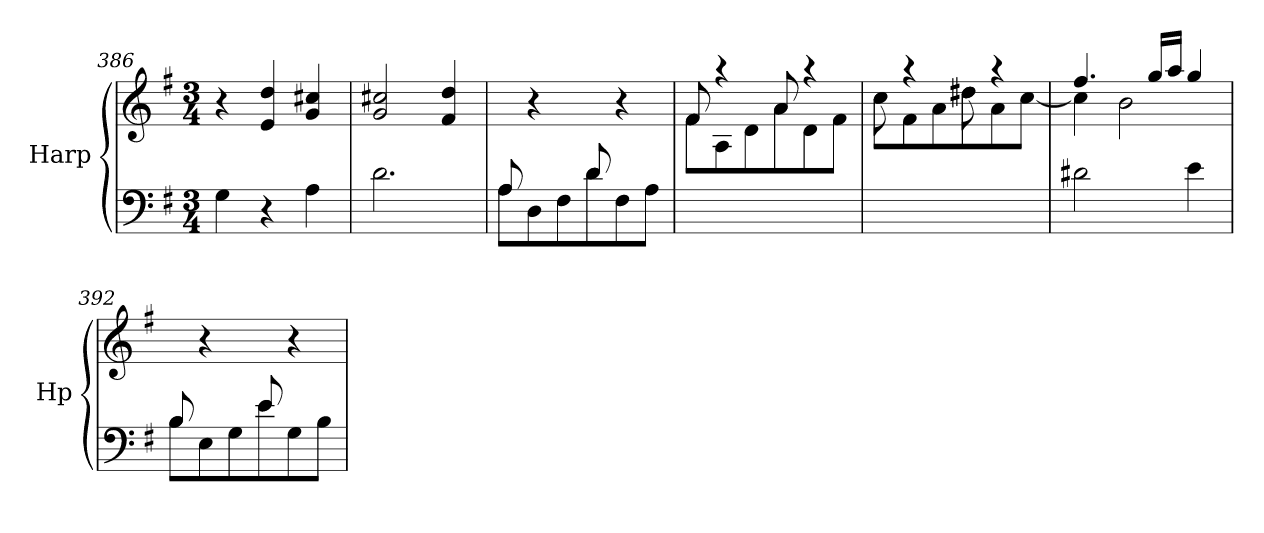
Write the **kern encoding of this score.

**kern	**kern
*part1	*part1
*staff2	*staff1
*I"Harp	*
*I'Hp	*
*clefF4	*clefG2
*k[f#]	*k[f#]
*M3/4	*M3/4
=386	=386
4G\	4r
4r	4e/ 4dd/
4A\	4g/ 4cc#X/
=387	=387
2.d\	2g/ 2cc#X/
.	4f#/ 4dd/
!!LO:LB:g=z
=388	=388
*^	*
8A/	8A\L	8ryy
4ryy	8D\	4r
.	8F#\	.
8d/	8d\	8ryy
4ryy	8F#\	4r
.	8A\J	.
*v	*v	*
=389	=389
*	*^
2.ryy	8f#/	8f#\L
.	4raa	8A\
.	.	8d\
.	8a/	8a\
.	4raa	8d\
.	.	8f#\J
=390	=390	=390
2.ryy	8cc\	8cc\L
.	4raa	8f#\
.	.	8a\
.	8dd#X\	8dd#X\
.	4raa	8a\
.	.	[8cc\J
=391	=391	=391
2d#X\	4.ff#/	4cc\]
.	.	2b\
.	16gg/LL	.
.	16aa/JJ	.
4e\	4gg/	.
*	*v	*v
=392	=392
*^	*
8B/	8B\L	8ryy
4ryy	8E\	4r
.	8G\	.
8e/	8e\	8ryy
4ryy	8G\	4r
.	8B\J	.
*v	*v	*
=	=
*-	*-
